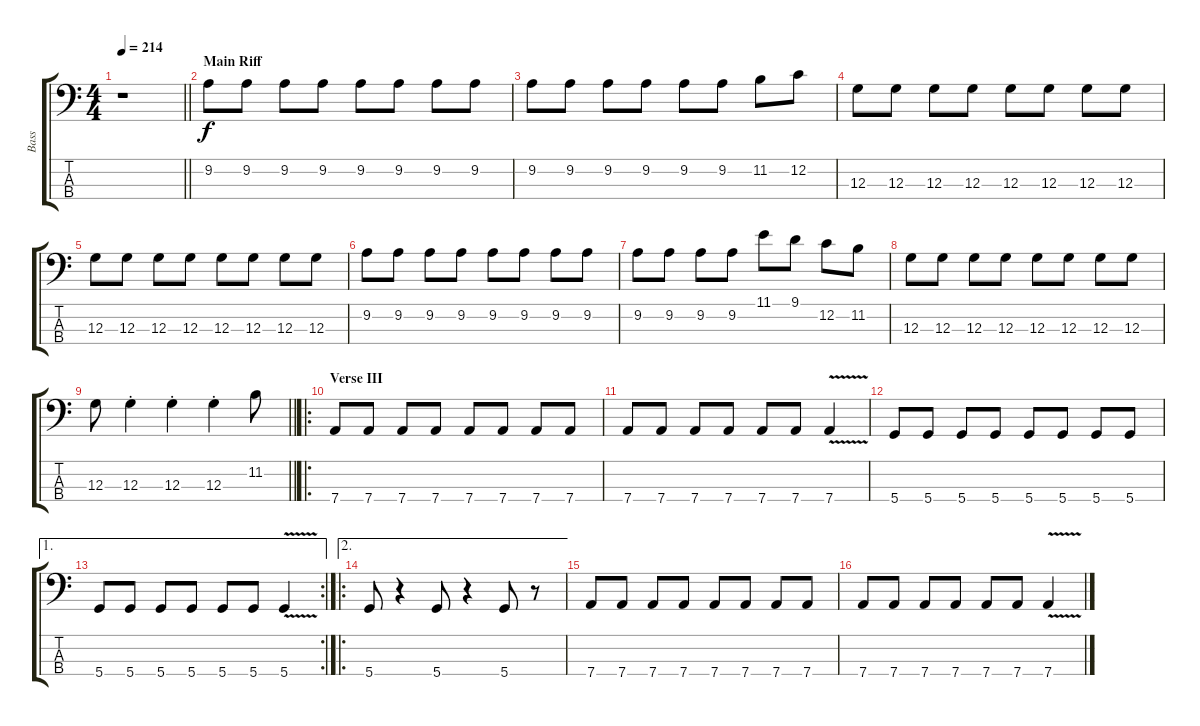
\track ("Bass" "Bass") {instrument electricbasspick}
\staff {score tabs}
\tuning (F2 C2 G1 D1) {hide}
\ts (4 4)
\tempo 214
\clef f4
\barLineRight lightlight
\ks c
r.1{dy f} |
\section ("" "Main Riff")
9.2.8{volume 12} 9.2.8 9.2.8 9.2.8 9.2.8 9.2.8 9.2.8 9.2.8 |
9.2.8 9.2.8 9.2.8 9.2.8 9.2.8 9.2.8 11.2.8 12.2.8 |
12.3.8 12.3.8 12.3.8 12.3.8 12.3.8 12.3.8 12.3.8 12.3.8 |
12.3.8 12.3.8 12.3.8 12.3.8 12.3.8 12.3.8 12.3.8 12.3.8 |
9.2.8 9.2.8 9.2.8 9.2.8 9.2.8 9.2.8 9.2.8 9.2.8 |
9.2.8 9.2.8 9.2.8 9.2.8 11.1.8 9.1.8 12.2.8 11.2.8 |
12.3.8 12.3.8 12.3.8 12.3.8 12.3.8 12.3.8 12.3.8 12.3.8 |
\barLineRight lightlight
12.3.8 12.3{st}.4 12.3{st}.4 12.3{st}.4 11.2.8 |
\ro
\section ("" "Verse III")
7.4.8{volume 14} 7.4.8 7.4.8 7.4.8 7.4.8 7.4.8 7.4.8 7.4.8 |
7.4.8 7.4.8 7.4.8 7.4.8 7.4.8 7.4.8 7.4{v}.4 |
5.4.8 5.4.8 5.4.8 5.4.8 5.4.8 5.4.8 5.4.8 5.4.8 |
\ae 1
\rc 2
5.4.8 5.4.8 5.4.8 5.4.8 5.4.8 5.4.8 5.4{v}.4 |
\ae 2
\ro
5.4.8 r.4 5.4.8 r.4 5.4.8 r.8 |
7.4.8 7.4.8 7.4.8 7.4.8 7.4.8 7.4.8 7.4.8 7.4.8 |
7.4.8 7.4.8 7.4.8 7.4.8 7.4.8 7.4.8 7.4{v}.4
